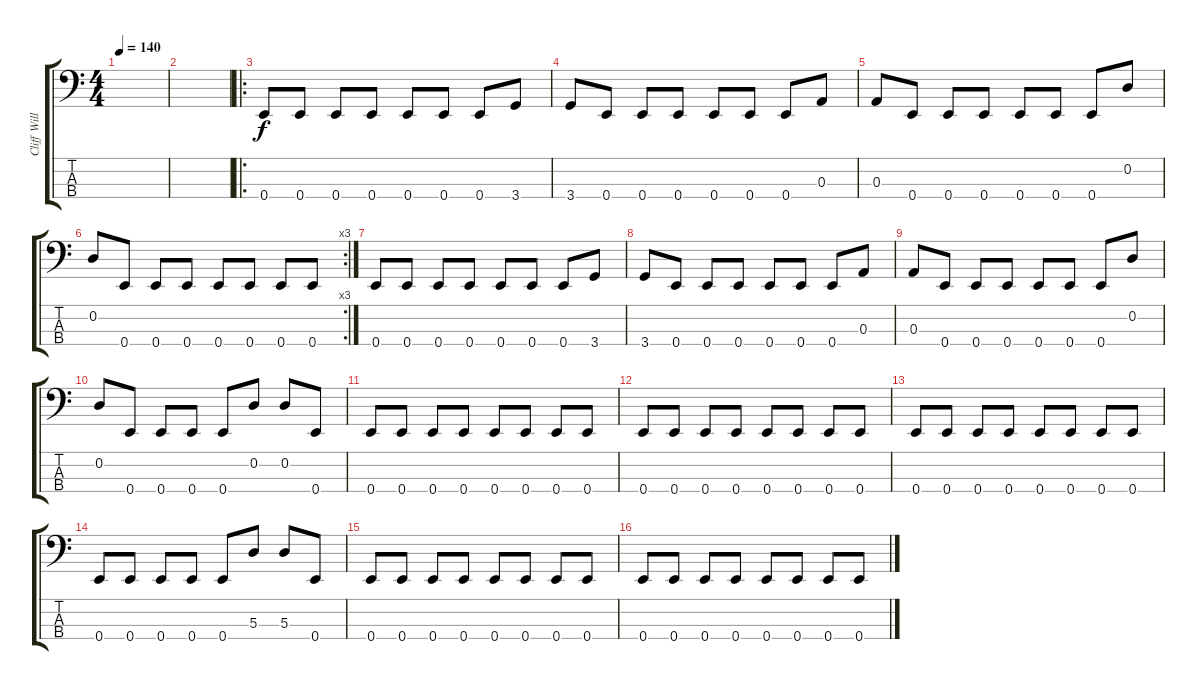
\track ("Cliff Williams" "Cliff Will") {instrument electricbasspick}
\staff {score tabs}
\tuning (G2 D2 A1 E1) {hide}
\ts (4 4)
\tempo 140
\clef f4
\ks c
|
|
\ro
0.4.8 0.4.8 0.4.8 0.4.8 0.4.8 0.4.8 0.4.8 3.4.8 |
3.4.8 0.4.8 0.4.8 0.4.8 0.4.8 0.4.8 0.4.8 0.3.8 |
0.3.8 0.4.8 0.4.8 0.4.8 0.4.8 0.4.8 0.4.8 0.2.8 |
\rc 3
0.2.8 0.4.8 0.4.8 0.4.8 0.4.8 0.4.8 0.4.8 0.4.8 |
0.4.8 0.4.8 0.4.8 0.4.8 0.4.8 0.4.8 0.4.8 3.4.8 |
3.4.8 0.4.8 0.4.8 0.4.8 0.4.8 0.4.8 0.4.8 0.3.8 |
0.3.8 0.4.8 0.4.8 0.4.8 0.4.8 0.4.8 0.4.8 0.2.8 |
0.2.8 0.4.8 0.4.8 0.4.8 0.4.8 0.2.8 0.2.8 0.4.8 |
0.4.8 0.4.8 0.4.8 0.4.8 0.4.8 0.4.8 0.4.8 0.4.8 |
0.4.8 0.4.8 0.4.8 0.4.8 0.4.8 0.4.8 0.4.8 0.4.8 |
0.4.8 0.4.8 0.4.8 0.4.8 0.4.8 0.4.8 0.4.8 0.4.8 |
0.4.8 0.4.8 0.4.8 0.4.8 0.4.8 5.3.8 5.3.8 0.4.8 |
0.4.8 0.4.8 0.4.8 0.4.8 0.4.8 0.4.8 0.4.8 0.4.8 |
0.4.8 0.4.8 0.4.8 0.4.8 0.4.8 0.4.8 0.4.8 0.4.8
